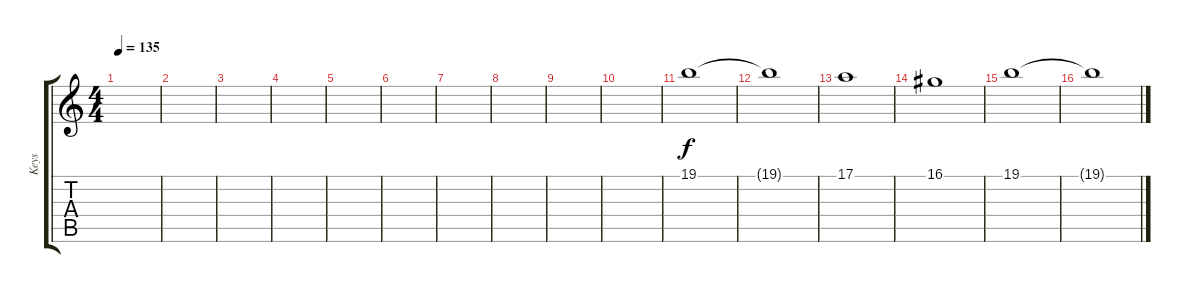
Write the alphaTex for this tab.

\track ("Keys" "Keys") {instrument synthstrings1}
\staff {score tabs}
\tuning (E4 B3 G3 D3 A2 E2) {hide}
\ts (4 4)
\tempo 135
\clef g2
\ks c
|
|
|
|
|
|
|
|
|
|
19.1.1 |
19.1{t}.1 |
17.1.1 |
16.1.1 |
19.1.1 |
19.1{t}.1
